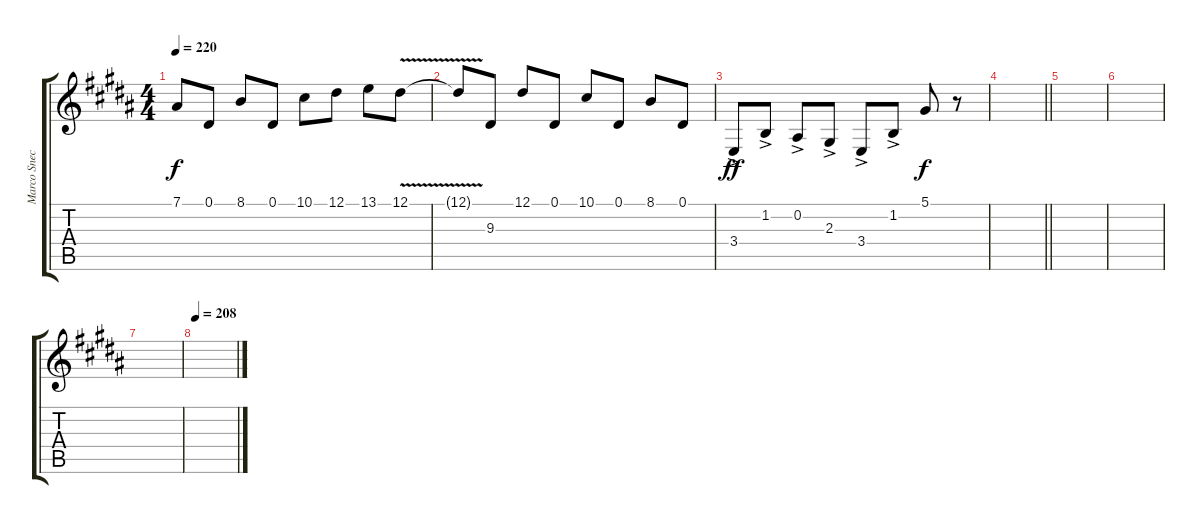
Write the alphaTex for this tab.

\track ("Marco Sneck" "Marco Snec") {instrument lead1square}
\staff {score tabs}
\tuning (Eb4 Bb3 Gb3 Db3 Ab2 Eb2) {hide}
\ts (4 4)
\tempo 220
\clef g2
\ks b
7.1.8{dy f} 0.1.8 8.1.8 0.1.8 10.1.8 12.1.8 13.1.8 12.1{v}.8 |
\ks g#minor
12.1{v t}.8 9.3.8 12.1.8 0.1.8 10.1.8 0.1.8 8.1.8 0.1.8 |
\ks b
3.4{ac}.8{dy ff} 1.2{ac}.8 0.2{ac}.8 2.3{ac}.8 3.4{ac}.8 1.2{ac}.8 5.1.8{dy f} r.8 |
\barLineRight lightlight
|
|
|
|
\tempo 208
